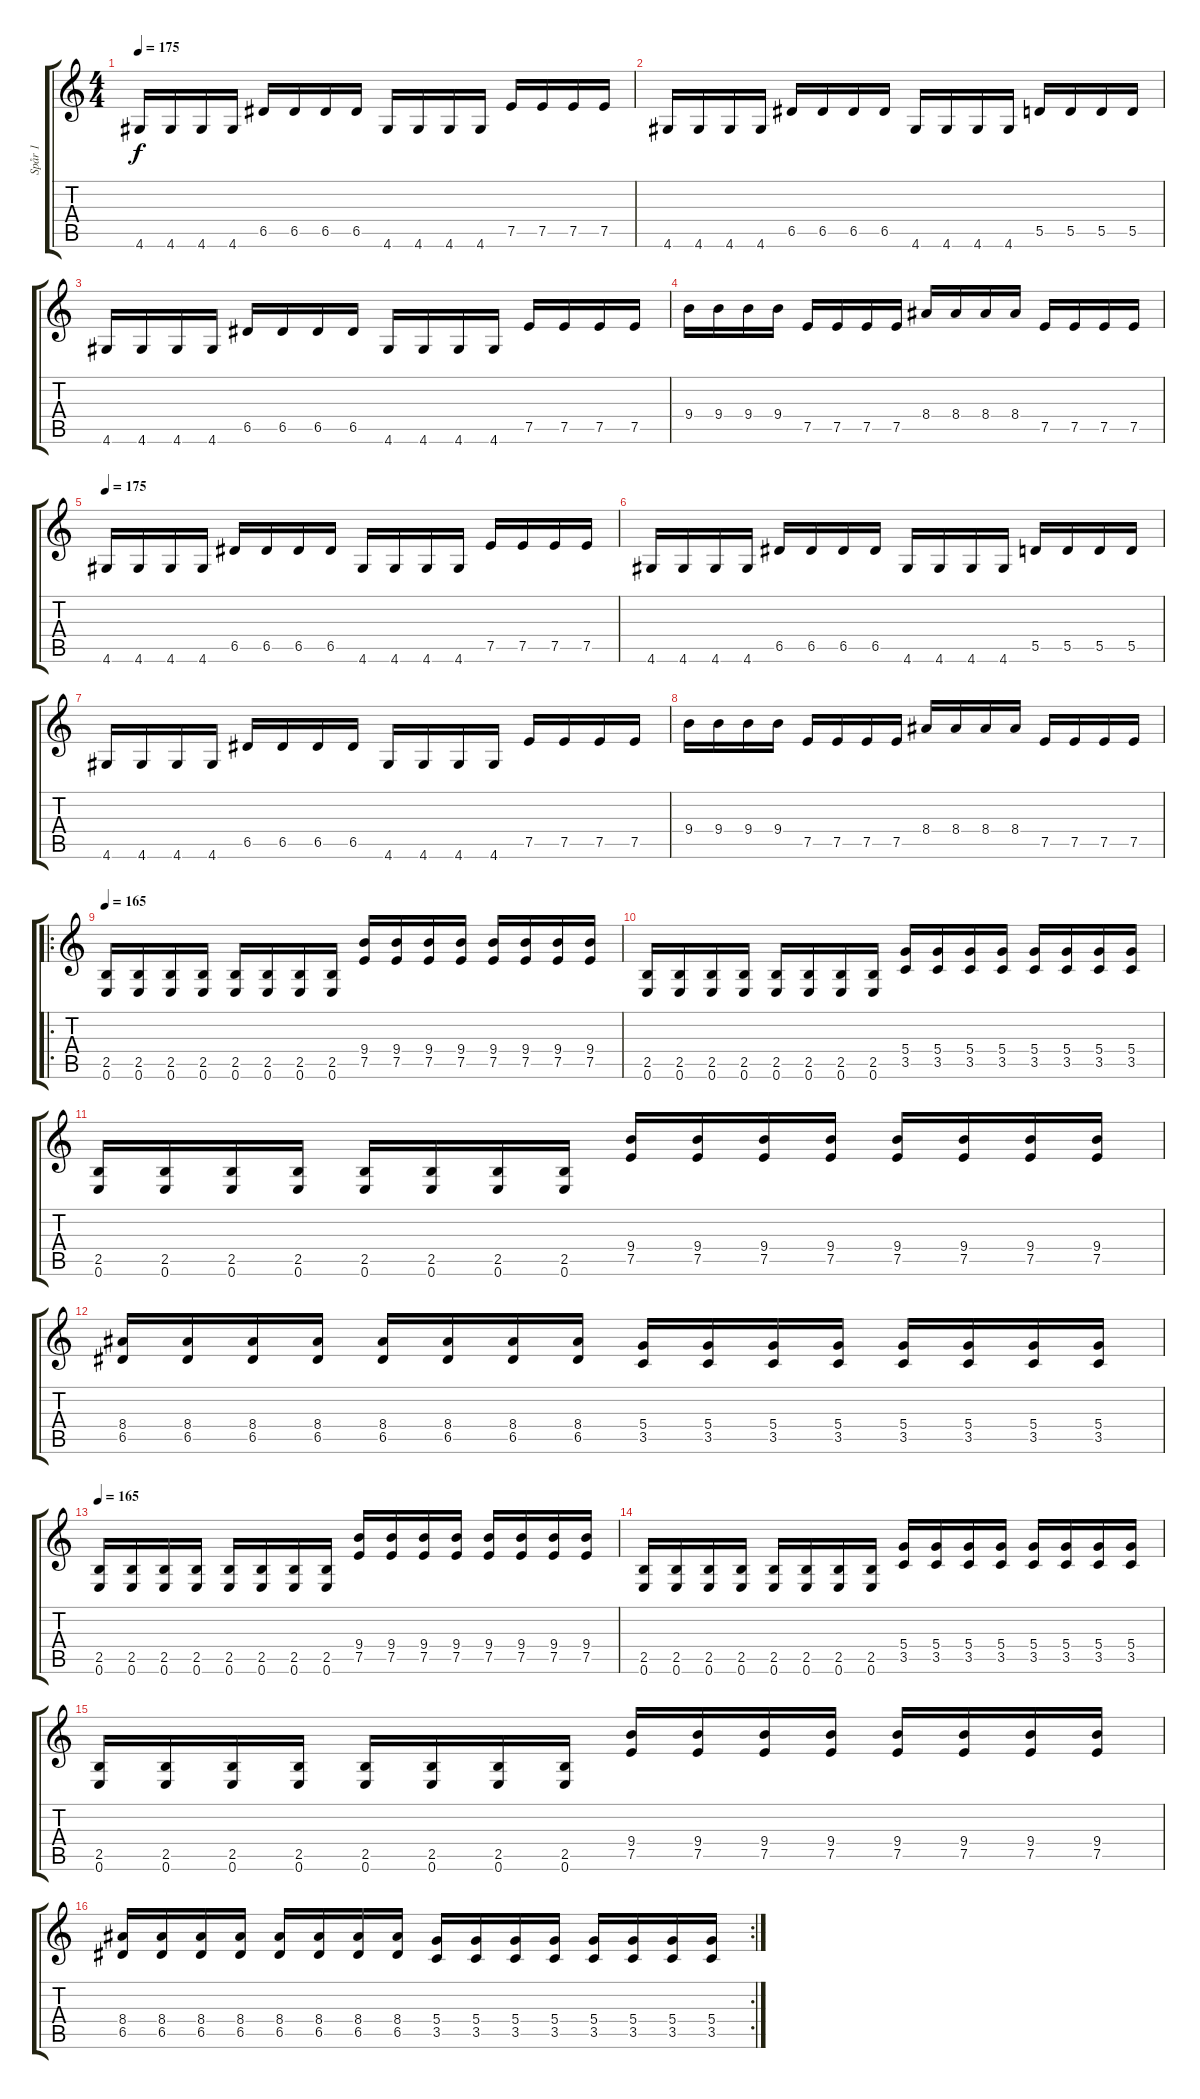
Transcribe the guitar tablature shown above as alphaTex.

\track ("Spår 1" "Spår 1") {instrument distortionguitar}
\staff {score tabs}
\tuning (E4 B3 G3 D3 A2 E2) {hide}
\ts (4 4)
\tempo 175
\clef g2
\ks c
4.6.16{dy f} 4.6.16 4.6.16 4.6.16 6.5.16 6.5.16 6.5.16 6.5.16 4.6.16 4.6.16 4.6.16 4.6.16 7.5.16 7.5.16 7.5.16 7.5.16 |
4.6.16 4.6.16 4.6.16 4.6.16 6.5.16 6.5.16 6.5.16 6.5.16 4.6.16 4.6.16 4.6.16 4.6.16 5.5.16 5.5.16 5.5.16 5.5.16 |
4.6.16 4.6.16 4.6.16 4.6.16 6.5.16 6.5.16 6.5.16 6.5.16 4.6.16 4.6.16 4.6.16 4.6.16 7.5.16 7.5.16 7.5.16 7.5.16 |
9.4.16 9.4.16 9.4.16 9.4.16 7.5.16 7.5.16 7.5.16 7.5.16 8.4.16 8.4.16 8.4.16 8.4.16 7.5.16 7.5.16 7.5.16 7.5.16 |
\tempo 175
4.6.16 4.6.16 4.6.16 4.6.16 6.5.16 6.5.16 6.5.16 6.5.16 4.6.16 4.6.16 4.6.16 4.6.16 7.5.16 7.5.16 7.5.16 7.5.16 |
4.6.16 4.6.16 4.6.16 4.6.16 6.5.16 6.5.16 6.5.16 6.5.16 4.6.16 4.6.16 4.6.16 4.6.16 5.5.16 5.5.16 5.5.16 5.5.16 |
4.6.16 4.6.16 4.6.16 4.6.16 6.5.16 6.5.16 6.5.16 6.5.16 4.6.16 4.6.16 4.6.16 4.6.16 7.5.16 7.5.16 7.5.16 7.5.16 |
9.4.16 9.4.16 9.4.16 9.4.16 7.5.16 7.5.16 7.5.16 7.5.16 8.4.16 8.4.16 8.4.16 8.4.16 7.5.16 7.5.16 7.5.16 7.5.16 |
\ro
\tempo 165
(2.5 0.6).16 (2.5 0.6).16 (2.5 0.6).16 (2.5 0.6).16 (2.5 0.6).16 (2.5 0.6).16 (2.5 0.6).16 (2.5 0.6).16 (9.4 7.5).16 (9.4 7.5).16 (9.4 7.5).16 (9.4 7.5).16 (9.4 7.5).16 (9.4 7.5).16 (9.4 7.5).16 (9.4 7.5).16 |
(2.5 0.6).16 (2.5 0.6).16 (2.5 0.6).16 (2.5 0.6).16 (2.5 0.6).16 (2.5 0.6).16 (2.5 0.6).16 (2.5 0.6).16 (5.4 3.5).16 (5.4 3.5).16 (5.4 3.5).16 (5.4 3.5).16 (5.4 3.5).16 (5.4 3.5).16 (5.4 3.5).16 (5.4 3.5).16 |
(2.5 0.6).16 (2.5 0.6).16 (2.5 0.6).16 (2.5 0.6).16 (2.5 0.6).16 (2.5 0.6).16 (2.5 0.6).16 (2.5 0.6).16 (9.4 7.5).16 (9.4 7.5).16 (9.4 7.5).16 (9.4 7.5).16 (9.4 7.5).16 (9.4 7.5).16 (9.4 7.5).16 (9.4 7.5).16 |
(8.4 6.5).16 (8.4 6.5).16 (8.4 6.5).16 (8.4 6.5).16 (8.4 6.5).16 (8.4 6.5).16 (8.4 6.5).16 (8.4 6.5).16 (5.4 3.5).16 (5.4 3.5).16 (5.4 3.5).16 (5.4 3.5).16 (5.4 3.5).16 (5.4 3.5).16 (5.4 3.5).16 (5.4 3.5).16 |
\tempo 165
(2.5 0.6).16 (2.5 0.6).16 (2.5 0.6).16 (2.5 0.6).16 (2.5 0.6).16 (2.5 0.6).16 (2.5 0.6).16 (2.5 0.6).16 (9.4 7.5).16 (9.4 7.5).16 (9.4 7.5).16 (9.4 7.5).16 (9.4 7.5).16 (9.4 7.5).16 (9.4 7.5).16 (9.4 7.5).16 |
(2.5 0.6).16 (2.5 0.6).16 (2.5 0.6).16 (2.5 0.6).16 (2.5 0.6).16 (2.5 0.6).16 (2.5 0.6).16 (2.5 0.6).16 (5.4 3.5).16 (5.4 3.5).16 (5.4 3.5).16 (5.4 3.5).16 (5.4 3.5).16 (5.4 3.5).16 (5.4 3.5).16 (5.4 3.5).16 |
(2.5 0.6).16 (2.5 0.6).16 (2.5 0.6).16 (2.5 0.6).16 (2.5 0.6).16 (2.5 0.6).16 (2.5 0.6).16 (2.5 0.6).16 (9.4 7.5).16 (9.4 7.5).16 (9.4 7.5).16 (9.4 7.5).16 (9.4 7.5).16 (9.4 7.5).16 (9.4 7.5).16 (9.4 7.5).16 |
\rc 2
(8.4 6.5).16 (8.4 6.5).16 (8.4 6.5).16 (8.4 6.5).16 (8.4 6.5).16 (8.4 6.5).16 (8.4 6.5).16 (8.4 6.5).16 (5.4 3.5).16 (5.4 3.5).16 (5.4 3.5).16 (5.4 3.5).16 (5.4 3.5).16 (5.4 3.5).16 (5.4 3.5).16 (5.4 3.5).16
